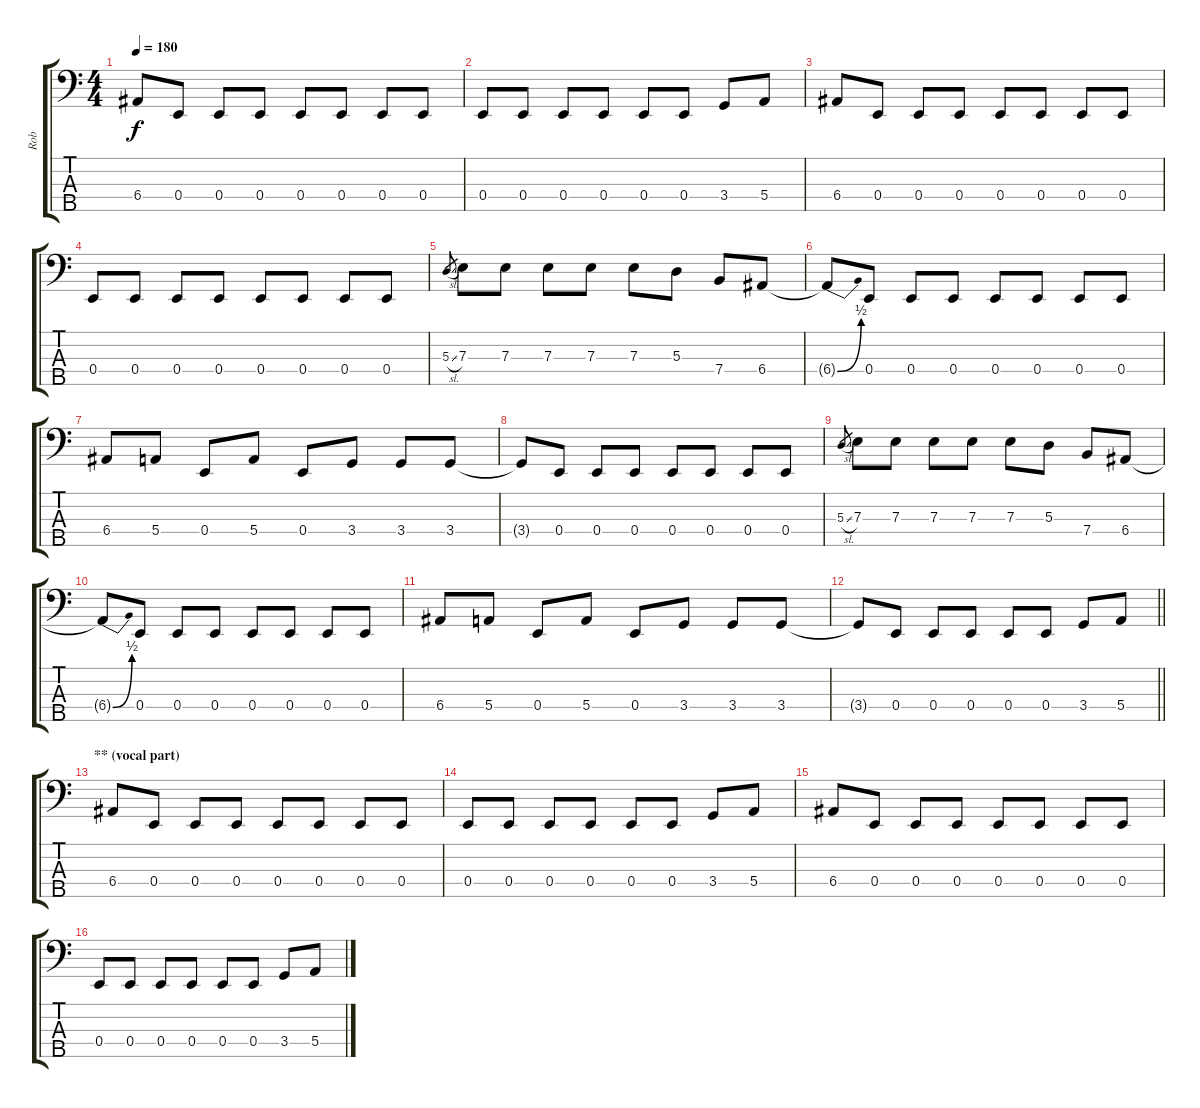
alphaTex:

\track ("Rob" "Rob") {instrument electricbassfinger}
\staff {score tabs}
\tuning (G2 D2 A1 E1 B0) {hide}
\ts (4 4)
\tempo 180
\clef f4
\ks c
6.4.8{dy f} 0.4.8 0.4.8 0.4.8 0.4.8 0.4.8 0.4.8 0.4.8 |
0.4.8 0.4.8 0.4.8 0.4.8 0.4.8 0.4.8 3.4.8 5.4.8 |
6.4.8 0.4.8 0.4.8 0.4.8 0.4.8 0.4.8 0.4.8 0.4.8 |
0.4.8 0.4.8 0.4.8 0.4.8 0.4.8 0.4.8 0.4.8 0.4.8 |
5.3{sl}.8{gr} 7.3.8 7.3.8 7.3.8 7.3.8 7.3.8 5.3.8 7.4.8 6.4.8 |
6.4{be (bend 0 0 60 2) t}.8 0.4.8 0.4.8 0.4.8 0.4.8 0.4.8 0.4.8 0.4.8 |
6.4.8 5.4.8 0.4.8 5.4.8 0.4.8 3.4.8 3.4.8 3.4.8 |
3.4{t}.8 0.4.8 0.4.8 0.4.8 0.4.8 0.4.8 0.4.8 0.4.8 |
5.3{sl}.8{gr} 7.3.8 7.3.8 7.3.8 7.3.8 7.3.8 5.3.8 7.4.8 6.4.8 |
6.4{be (bend 0 0 60 2) t}.8 0.4.8 0.4.8 0.4.8 0.4.8 0.4.8 0.4.8 0.4.8 |
6.4.8 5.4.8 0.4.8 5.4.8 0.4.8 3.4.8 3.4.8 3.4.8 |
\barLineRight lightlight
3.4{t}.8 0.4.8 0.4.8 0.4.8 0.4.8 0.4.8 3.4.8 5.4.8 |
\section ("" "** (vocal part)")
6.4.8 0.4.8 0.4.8 0.4.8 0.4.8 0.4.8 0.4.8 0.4.8 |
0.4.8 0.4.8 0.4.8 0.4.8 0.4.8 0.4.8 3.4.8 5.4.8 |
6.4.8 0.4.8 0.4.8 0.4.8 0.4.8 0.4.8 0.4.8 0.4.8 |
0.4.8 0.4.8 0.4.8 0.4.8 0.4.8 0.4.8 3.4.8 5.4.8
